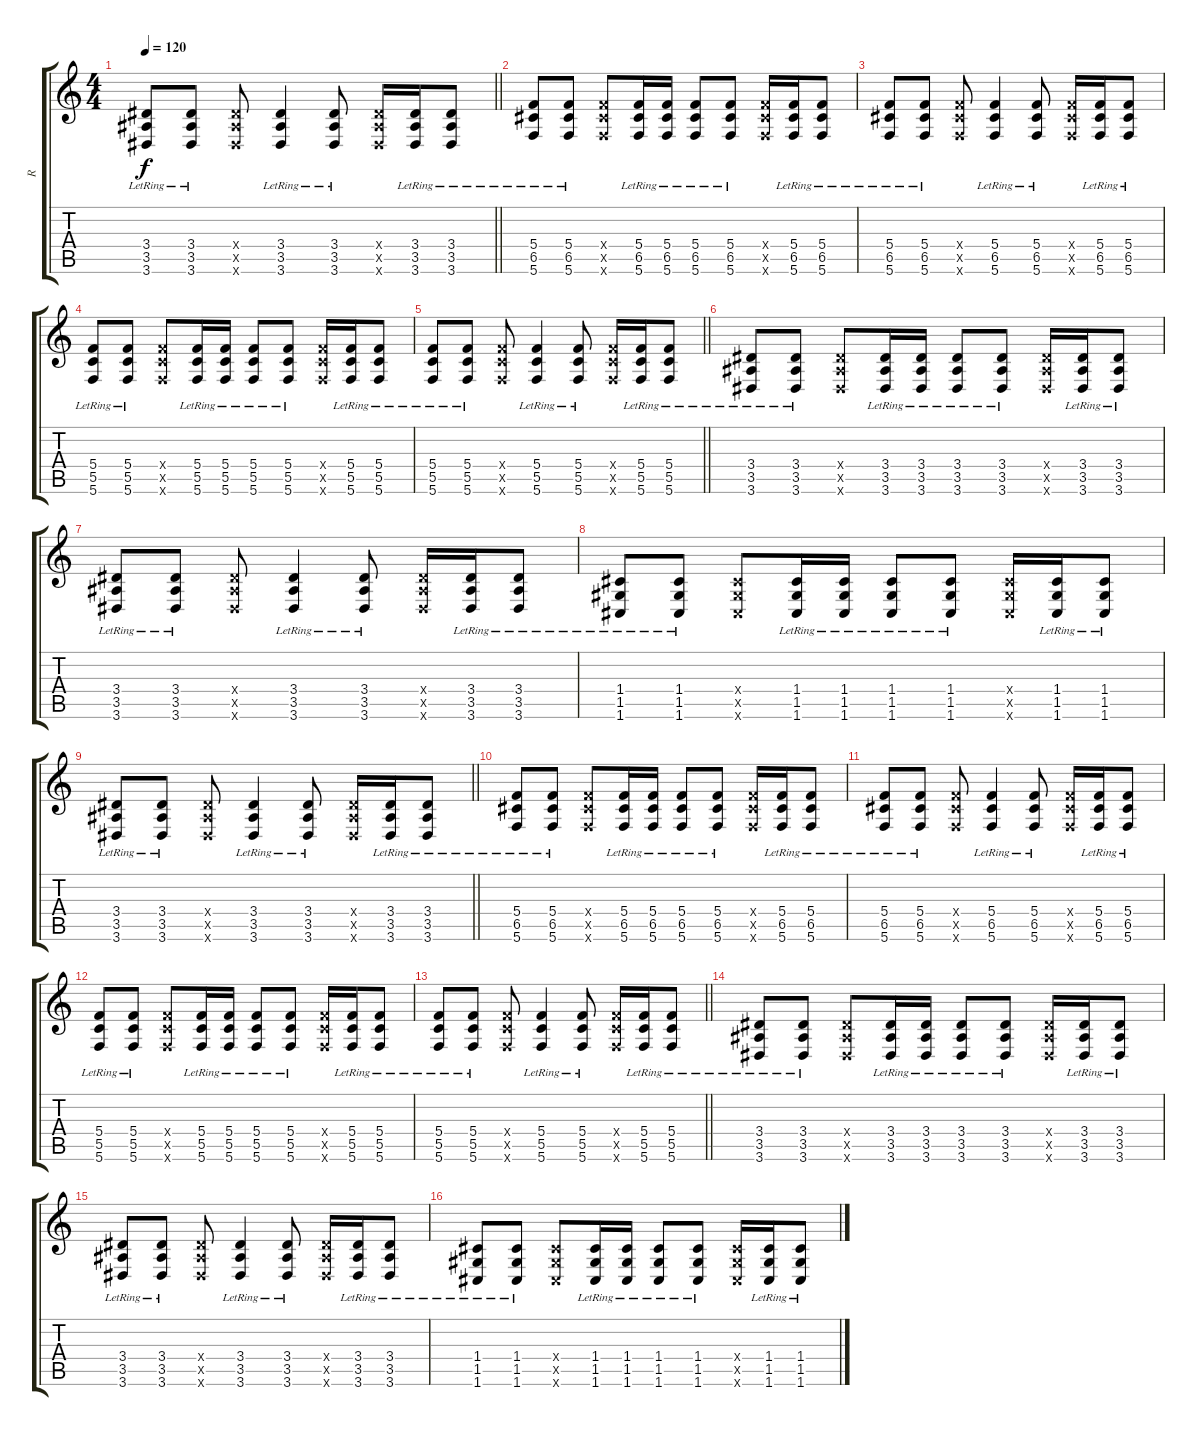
\track ("R" "R") {instrument electricguitarjazz}
\staff {score tabs}
\tuning (D4 A3 F3 C3 G2 C2) {hide}
\ts (4 4)
\tempo 120
\clef g2
\barLineRight lightlight
\ks c
(3.4{lr} 3.5{lr} 3.6{lr}).8{dy f} (3.4{lr} 3.5{lr} 3.6{lr}).8 (3.4{x} 3.5{x} 3.6{x}).8 (3.4{lr} 3.5{lr} 3.6{lr}).4 (3.4{lr} 3.5{lr} 3.6{lr}).8 (3.4{x} 3.5{x} 3.6{x}).16 (3.4{lr} 3.5{lr} 3.6{lr}).16 (3.4{lr} 3.5{lr} 3.6{lr}).8 |
\section ("" "")
(5.4{lr} 6.5{lr} 5.6{lr}).8 (5.4{lr} 6.5{lr} 5.6{lr}).8 (5.4{x} 6.5{x} 5.6{x}).8 (5.4{lr} 6.5{lr} 5.6{lr}).16 (5.4{lr} 6.5{lr} 5.6{lr}).16 (5.4{lr} 6.5{lr} 5.6{lr}).8 (5.4{lr} 6.5{lr} 5.6{lr}).8 (5.4{x} 6.5{x} 5.6{x}).16 (5.4{lr} 6.5{lr} 5.6{lr}).16 (5.4{lr} 6.5{lr} 5.6{lr}).8 |
(5.4{lr} 6.5{lr} 5.6{lr}).8 (5.4{lr} 6.5{lr} 5.6{lr}).8 (5.4{x} 6.5{x} 5.6{x}).8 (5.4{lr} 6.5{lr} 5.6{lr}).4 (5.4{lr} 6.5{lr} 5.6{lr}).8 (5.4{x} 6.5{x} 5.6{x}).16 (5.4{lr} 6.5{lr} 5.6{lr}).16 (5.4{lr} 6.5{lr} 5.6{lr}).8 |
(5.4{lr} 5.5{lr} 5.6{lr}).8 (5.4{lr} 5.5{lr} 5.6{lr}).8 (5.4{x} 5.5{x} 5.6{x}).8 (5.4{lr} 5.5{lr} 5.6{lr}).16 (5.4{lr} 5.5{lr} 5.6{lr}).16 (5.4{lr} 5.5{lr} 5.6{lr}).8 (5.4{lr} 5.5{lr} 5.6{lr}).8 (5.4{x} 5.5{x} 5.6{x}).16 (5.4{lr} 5.5{lr} 5.6{lr}).16 (5.4{lr} 5.5{lr} 5.6{lr}).8 |
\barLineRight lightlight
(5.4{lr} 5.5{lr} 5.6{lr}).8 (5.4{lr} 5.5{lr} 5.6{lr}).8 (5.4{x} 5.5{x} 5.6{x}).8 (5.4{lr} 5.5{lr} 5.6{lr}).4 (5.4{lr} 5.5{lr} 5.6{lr}).8 (5.4{x} 5.5{x} 5.6{x}).16 (5.4{lr} 5.5{lr} 5.6{lr}).16 (5.4{lr} 5.5{lr} 5.6{lr}).8 |
(3.4{lr} 3.5{lr} 3.6{lr}).8 (3.4{lr} 3.5{lr} 3.6{lr}).8 (3.4{x} 3.5{x} 3.6{x}).8 (3.4{lr} 3.5{lr} 3.6{lr}).16 (3.4{lr} 3.5{lr} 3.6{lr}).16 (3.4{lr} 3.5{lr} 3.6{lr}).8 (3.4{lr} 3.5{lr} 3.6{lr}).8 (3.4{x} 3.5{x} 3.6{x}).16 (3.4{lr} 3.5{lr} 3.6{lr}).16 (3.4{lr} 3.5{lr} 3.6{lr}).8 |
(3.4{lr} 3.5{lr} 3.6{lr}).8 (3.4{lr} 3.5{lr} 3.6{lr}).8 (3.4{x} 3.5{x} 3.6{x}).8 (3.4{lr} 3.5{lr} 3.6{lr}).4 (3.4{lr} 3.5{lr} 3.6{lr}).8 (3.4{x} 3.5{x} 3.6{x}).16 (3.4{lr} 3.5{lr} 3.6{lr}).16 (3.4{lr} 3.5{lr} 3.6{lr}).8 |
(1.4{lr} 1.5{lr} 1.6{lr}).8 (1.4{lr} 1.5{lr} 1.6{lr}).8 (1.4{x} 1.5{x} 1.6{x}).8 (1.4{lr} 1.5{lr} 1.6{lr}).16 (1.4{lr} 1.5{lr} 1.6{lr}).16 (1.4{lr} 1.5{lr} 1.6{lr}).8 (1.4{lr} 1.5{lr} 1.6{lr}).8 (1.4{x} 1.5{x} 1.6{x}).16 (1.4{lr} 1.5{lr} 1.6{lr}).16 (1.4{lr} 1.5{lr} 1.6{lr}).8 |
\barLineRight lightlight
(3.4{lr} 3.5{lr} 3.6{lr}).8 (3.4{lr} 3.5{lr} 3.6{lr}).8 (3.4{x} 3.5{x} 3.6{x}).8 (3.4{lr} 3.5{lr} 3.6{lr}).4 (3.4{lr} 3.5{lr} 3.6{lr}).8 (3.4{x} 3.5{x} 3.6{x}).16 (3.4{lr} 3.5{lr} 3.6{lr}).16 (3.4{lr} 3.5{lr} 3.6{lr}).8 |
\section ("" "")
(5.4{lr} 6.5{lr} 5.6{lr}).8 (5.4{lr} 6.5{lr} 5.6{lr}).8 (5.4{x} 6.5{x} 5.6{x}).8 (5.4{lr} 6.5{lr} 5.6{lr}).16 (5.4{lr} 6.5{lr} 5.6{lr}).16 (5.4{lr} 6.5{lr} 5.6{lr}).8 (5.4{lr} 6.5{lr} 5.6{lr}).8 (5.4{x} 6.5{x} 5.6{x}).16 (5.4{lr} 6.5{lr} 5.6{lr}).16 (5.4{lr} 6.5{lr} 5.6{lr}).8 |
(5.4{lr} 6.5{lr} 5.6{lr}).8 (5.4{lr} 6.5{lr} 5.6{lr}).8 (5.4{x} 6.5{x} 5.6{x}).8 (5.4{lr} 6.5{lr} 5.6{lr}).4 (5.4{lr} 6.5{lr} 5.6{lr}).8 (5.4{x} 6.5{x} 5.6{x}).16 (5.4{lr} 6.5{lr} 5.6{lr}).16 (5.4{lr} 6.5{lr} 5.6{lr}).8 |
(5.4{lr} 5.5{lr} 5.6{lr}).8 (5.4{lr} 5.5{lr} 5.6{lr}).8 (5.4{x} 5.5{x} 5.6{x}).8 (5.4{lr} 5.5{lr} 5.6{lr}).16 (5.4{lr} 5.5{lr} 5.6{lr}).16 (5.4{lr} 5.5{lr} 5.6{lr}).8 (5.4{lr} 5.5{lr} 5.6{lr}).8 (5.4{x} 5.5{x} 5.6{x}).16 (5.4{lr} 5.5{lr} 5.6{lr}).16 (5.4{lr} 5.5{lr} 5.6{lr}).8 |
\barLineRight lightlight
(5.4{lr} 5.5{lr} 5.6{lr}).8 (5.4{lr} 5.5{lr} 5.6{lr}).8 (5.4{x} 5.5{x} 5.6{x}).8 (5.4{lr} 5.5{lr} 5.6{lr}).4 (5.4{lr} 5.5{lr} 5.6{lr}).8 (5.4{x} 5.5{x} 5.6{x}).16 (5.4{lr} 5.5{lr} 5.6{lr}).16 (5.4{lr} 5.5{lr} 5.6{lr}).8 |
(3.4{lr} 3.5{lr} 3.6{lr}).8 (3.4{lr} 3.5{lr} 3.6{lr}).8 (3.4{x} 3.5{x} 3.6{x}).8 (3.4{lr} 3.5{lr} 3.6{lr}).16 (3.4{lr} 3.5{lr} 3.6{lr}).16 (3.4{lr} 3.5{lr} 3.6{lr}).8 (3.4{lr} 3.5{lr} 3.6{lr}).8 (3.4{x} 3.5{x} 3.6{x}).16 (3.4{lr} 3.5{lr} 3.6{lr}).16 (3.4{lr} 3.5{lr} 3.6{lr}).8 |
(3.4{lr} 3.5{lr} 3.6{lr}).8 (3.4{lr} 3.5{lr} 3.6{lr}).8 (3.4{x} 3.5{x} 3.6{x}).8 (3.4{lr} 3.5{lr} 3.6{lr}).4 (3.4{lr} 3.5{lr} 3.6{lr}).8 (3.4{x} 3.5{x} 3.6{x}).16 (3.4{lr} 3.5{lr} 3.6{lr}).16 (3.4{lr} 3.5{lr} 3.6{lr}).8 |
(1.4{lr} 1.5{lr} 1.6{lr}).8 (1.4{lr} 1.5{lr} 1.6{lr}).8 (1.4{x} 1.5{x} 1.6{x}).8 (1.4{lr} 1.5{lr} 1.6{lr}).16 (1.4{lr} 1.5{lr} 1.6{lr}).16 (1.4{lr} 1.5{lr} 1.6{lr}).8 (1.4{lr} 1.5{lr} 1.6{lr}).8 (1.4{x} 1.5{x} 1.6{x}).16 (1.4{lr} 1.5{lr} 1.6{lr}).16 (1.4{lr} 1.5{lr} 1.6{lr}).8
